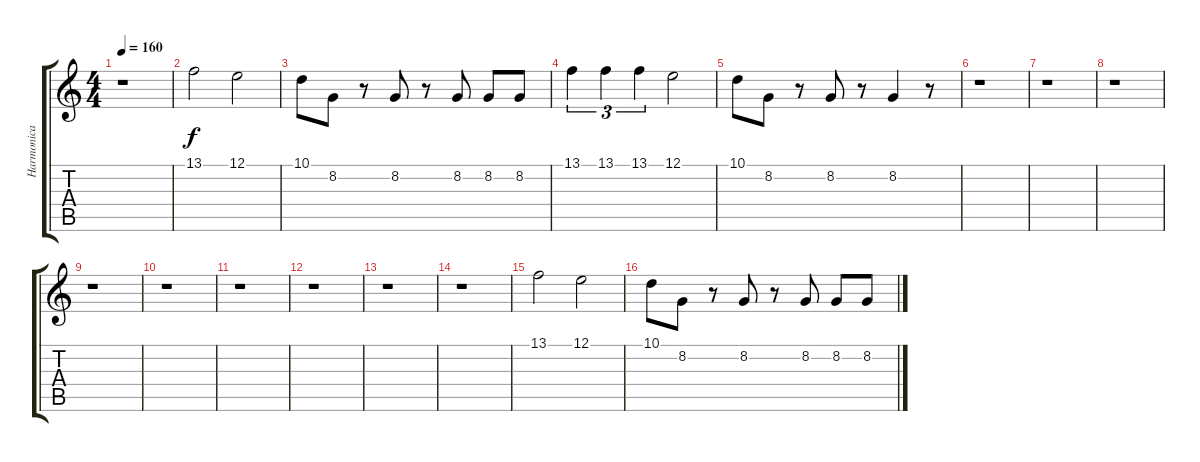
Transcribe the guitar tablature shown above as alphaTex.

\track ("Harmonica" "Harmonica") {instrument harmonica}
\staff {score tabs}
\tuning (E4 B3 G3 D3 A2 E2) {hide}
\ts (4 4)
\tempo 160
\clef g2
\ks c
r.1{dy f} |
13.1.2 12.1.2 |
10.1.8 8.2.8 r.8 8.2.8 r.8 8.2.8 8.2.8 8.2.8 |
13.1.4{tu (3 2)} 13.1.4{tu (3 2)} 13.1.4{tu (3 2)} 12.1.2 |
10.1.8 8.2.8 r.8 8.2.8 r.8 8.2.4 r.8 |
r.1 |
r.1 |
r.1 |
r.1 |
r.1 |
r.1 |
r.1 |
r.1 |
r.1 |
13.1.2 12.1.2 |
10.1.8 8.2.8 r.8 8.2.8 r.8 8.2.8 8.2.8 8.2.8
